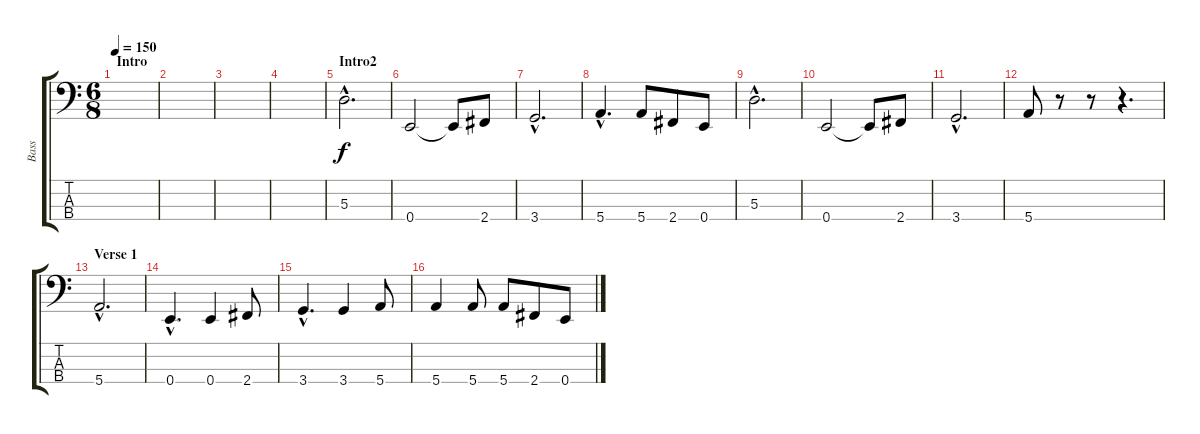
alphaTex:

\track ("Bass" "Bass") {instrument electricbasspick}
\staff {score tabs}
\tuning (G2 D2 A1 E1) {hide}
\ts (6 8)
\section ("" "Intro")
\tempo 150
\clef f4
\ks c
|
|
|
|
\section ("" "Intro2")
5.3{hac}.2{d} |
0.4.2 0.4{t}.8 2.4.8 |
3.4{hac}.2{d} |
5.4{hac}.4{d} 5.4.8 2.4.8 0.4.8 |
5.3{hac}.2{d} |
0.4.2 0.4{t}.8 2.4.8 |
3.4{hac}.2{d} |
5.4.8 r.8 r.8 r.4{d} |
\section ("" "Verse 1")
5.4{hac}.2{d} |
0.4{hac}.4{d} 0.4.4 2.4.8 |
3.4{hac}.4{d} 3.4.4 5.4.8 |
5.4.4 5.4.8 5.4.8 2.4.8 0.4.8
